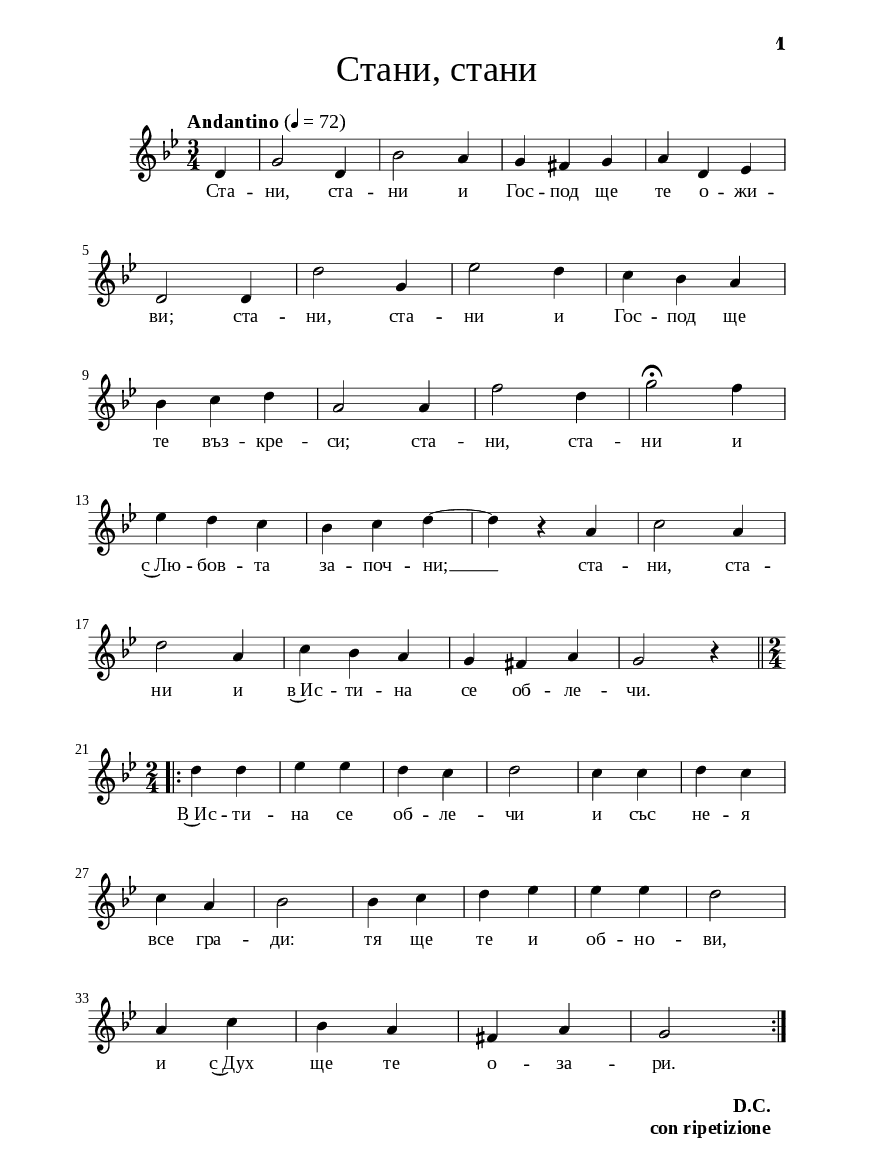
\version "2.24.4"

% include paper part and global functions
\include "include/globals.ily"

\bookpart {

  \label #'ref028
  \tocItem \markup "Стани, стани"

  \include "include/bookpart-paper.ily"
  \score {
    \include "include/score-layout.ily"

    \new Voice \absolute {
      \clef treble
      \key g \minor
      \time 3/4
      \tempoFunc "Andantino" 4 "72"
      \autoBeamOff
      \partial 4
      d'4 | g'2 d'4 | bes'2 a'4 | g'4 fis' g' |  a'4 d' es'  \break
      d'2 d'4 |  d''2 g'4 | es''2 d''4 | c''4 bes' a' \break |
      bes'4 c'' d'' | a'2 a'4 | f''2 d''4 |  g''2 \fermata f''4 \break |
      es''4 d'' c'' | bes'4 c'' d'' ~ | d''4  r a' | c''2 a'4 \break |
      d''2 a'4 | c''4 bes' a' | g'4 fis' a' | g'2 r4 | \time 2/4 \break |
      \bar ".|:-||" d''4 d'' es'' es'' | d''4 c''|  d''2 | c''4 c'' d'' c'' \break |
      c'' a' | bes'2 | bes'4 c'' d'' es'' | es''4 es'' | d''2 \break |
      a'4 c'' bes' a' | fis'4 a' | g'2  \bar ":|." \break
    }


    \addlyrics {
      Ста -- ни, ста -- ни и Гос -- под ще те о -- жи -- ви;
      ста -- ни, ста -- ни и Гос -- под ще те въз --
      кре -- си; ста -- ни, ста -- ни и с~Лю -- бов --
      та за -- поч -- ни; __ ста -- ни, ста -- ни и в~Ис
      -- ти -- на се об -- ле -- чи. В~Ис -- ти -- на
      се об -- ле -- чи и със не -- я все гра -- ди:
      тя ще те и об -- но -- ви, и с~Дух ще те о
      -- за -- ри.}

        \header {
          title = \titleFunc #'ref_desc_20 "Стани, стани" "Stani, stani"
        }

        \midi{}

      } % score

      \markup \dc-two "D.C." "con ripetizione"
      

    } % bookpart
